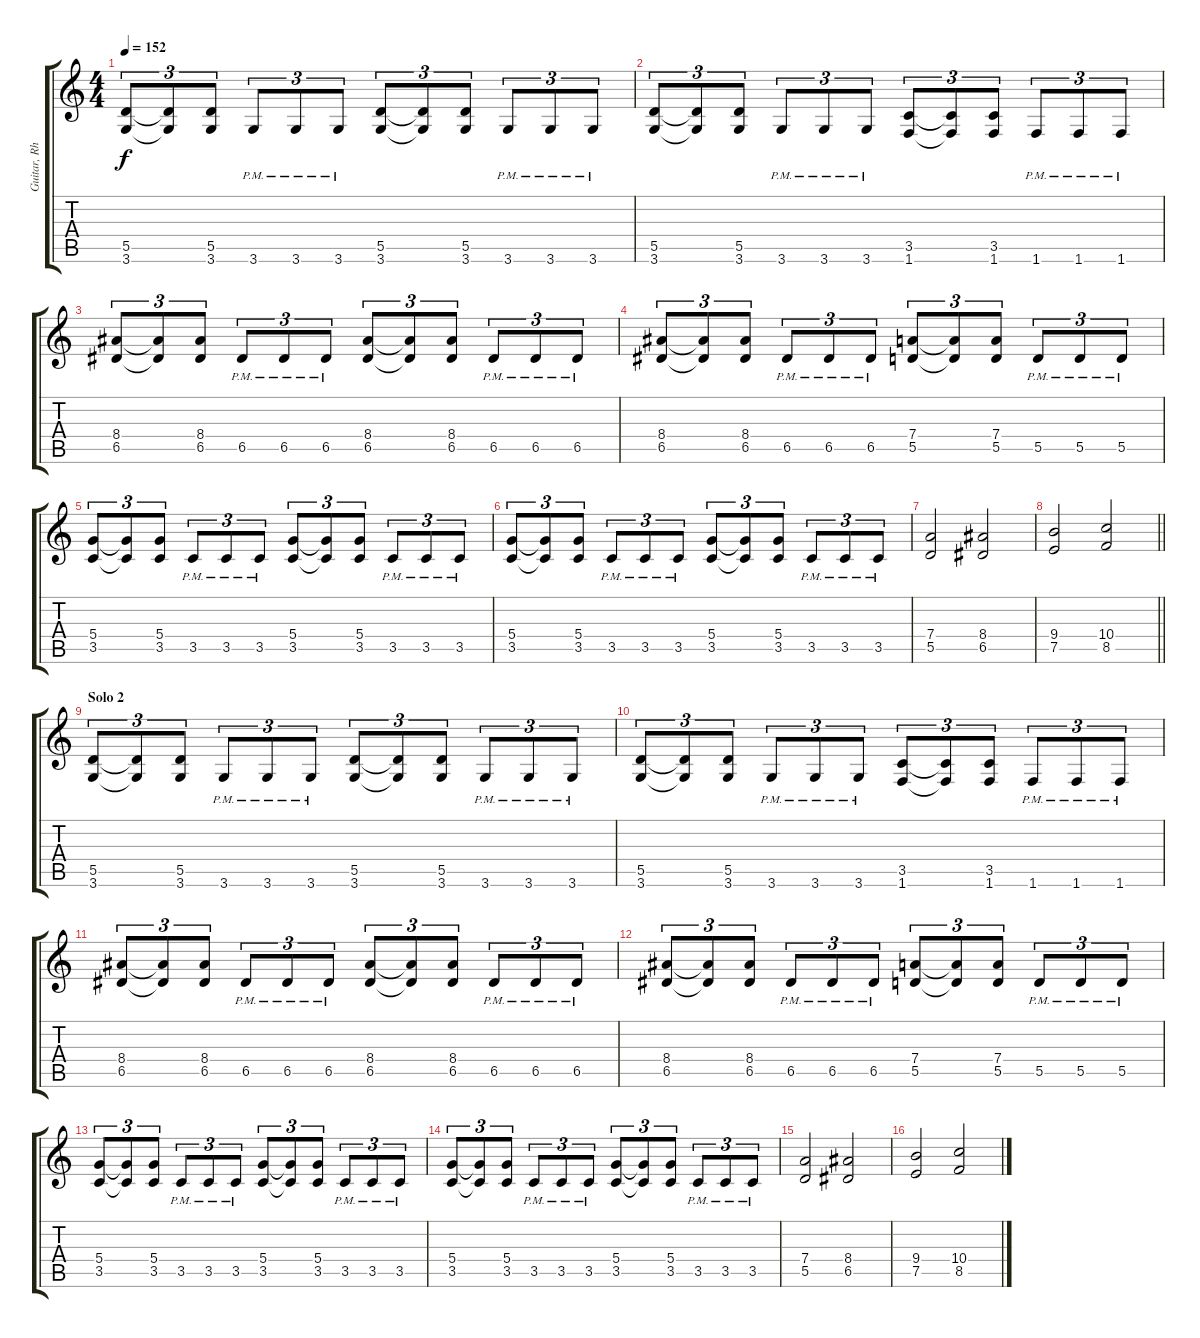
\track ("Guitar, Rhythm" "Guitar, Rh") {instrument overdrivenguitar}
\staff {score tabs}
\tuning (E4 B3 G3 D3 A2 E2) {hide}
\ts (4 4)
\tempo 152
\clef g2
\ks c
(5.5 3.6).8{tu (3 2) dy f} (5.5{t} 3.6{t}).8{tu (3 2)} (5.5 3.6).8{tu (3 2)} 3.6{pm}.8{tu (3 2)} 3.6{pm}.8{tu (3 2)} 3.6{pm}.8{tu (3 2)} (5.5 3.6).8{tu (3 2)} (5.5{t} 3.6{t}).8{tu (3 2)} (5.5 3.6).8{tu (3 2)} 3.6{pm}.8{tu (3 2)} 3.6{pm}.8{tu (3 2)} 3.6{pm}.8{tu (3 2)} |
(5.5 3.6).8{tu (3 2)} (5.5{t} 3.6{t}).8{tu (3 2)} (5.5 3.6).8{tu (3 2)} 3.6{pm}.8{tu (3 2)} 3.6{pm}.8{tu (3 2)} 3.6{pm}.8{tu (3 2)} (3.5 1.6).8{tu (3 2)} (3.5{t} 1.6{t}).8{tu (3 2)} (3.5 1.6).8{tu (3 2)} 1.6{pm}.8{tu (3 2)} 1.6{pm}.8{tu (3 2)} 1.6{pm}.8{tu (3 2)} |
(8.4 6.5).8{tu (3 2)} (8.4{t} 6.5{t}).8{tu (3 2)} (8.4 6.5).8{tu (3 2)} 6.5{pm}.8{tu (3 2)} 6.5{pm}.8{tu (3 2)} 6.5{pm}.8{tu (3 2)} (8.4 6.5).8{tu (3 2)} (8.4{t} 6.5{t}).8{tu (3 2)} (8.4 6.5).8{tu (3 2)} 6.5{pm}.8{tu (3 2)} 6.5{pm}.8{tu (3 2)} 6.5{pm}.8{tu (3 2)} |
(8.4 6.5).8{tu (3 2)} (8.4{t} 6.5{t}).8{tu (3 2)} (8.4 6.5).8{tu (3 2)} 6.5{pm}.8{tu (3 2)} 6.5{pm}.8{tu (3 2)} 6.5{pm}.8{tu (3 2)} (7.4 5.5).8{tu (3 2)} (7.4{t} 5.5{t}).8{tu (3 2)} (7.4 5.5).8{tu (3 2)} 5.5{pm}.8{tu (3 2)} 5.5{pm}.8{tu (3 2)} 5.5{pm}.8{tu (3 2)} |
(5.4 3.5).8{tu (3 2)} (5.4{t} 3.5{t}).8{tu (3 2)} (5.4 3.5).8{tu (3 2)} 3.5{pm}.8{tu (3 2)} 3.5{pm}.8{tu (3 2)} 3.5{pm}.8{tu (3 2)} (5.4 3.5).8{tu (3 2)} (5.4{t} 3.5{t}).8{tu (3 2)} (5.4 3.5).8{tu (3 2)} 3.5{pm}.8{tu (3 2)} 3.5{pm}.8{tu (3 2)} 3.5{pm}.8{tu (3 2)} |
(5.4 3.5).8{tu (3 2)} (5.4{t} 3.5{t}).8{tu (3 2)} (5.4 3.5).8{tu (3 2)} 3.5{pm}.8{tu (3 2)} 3.5{pm}.8{tu (3 2)} 3.5{pm}.8{tu (3 2)} (5.4 3.5).8{tu (3 2)} (5.4{t} 3.5{t}).8{tu (3 2)} (5.4 3.5).8{tu (3 2)} 3.5{pm}.8{tu (3 2)} 3.5{pm}.8{tu (3 2)} 3.5{pm}.8{tu (3 2)} |
(7.4 5.5).2 (8.4 6.5).2 |
\barLineRight lightlight
(9.4 7.5).2 (10.4 8.5).2 |
\section ("" "Solo 2")
(5.5 3.6).8{tu (3 2)} (5.5{t} 3.6{t}).8{tu (3 2)} (5.5 3.6).8{tu (3 2)} 3.6{pm}.8{tu (3 2)} 3.6{pm}.8{tu (3 2)} 3.6{pm}.8{tu (3 2)} (5.5 3.6).8{tu (3 2)} (5.5{t} 3.6{t}).8{tu (3 2)} (5.5 3.6).8{tu (3 2)} 3.6{pm}.8{tu (3 2)} 3.6{pm}.8{tu (3 2)} 3.6{pm}.8{tu (3 2)} |
(5.5 3.6).8{tu (3 2)} (5.5{t} 3.6{t}).8{tu (3 2)} (5.5 3.6).8{tu (3 2)} 3.6{pm}.8{tu (3 2)} 3.6{pm}.8{tu (3 2)} 3.6{pm}.8{tu (3 2)} (3.5 1.6).8{tu (3 2)} (3.5{t} 1.6{t}).8{tu (3 2)} (3.5 1.6).8{tu (3 2)} 1.6{pm}.8{tu (3 2)} 1.6{pm}.8{tu (3 2)} 1.6{pm}.8{tu (3 2)} |
(8.4 6.5).8{tu (3 2)} (8.4{t} 6.5{t}).8{tu (3 2)} (8.4 6.5).8{tu (3 2)} 6.5{pm}.8{tu (3 2)} 6.5{pm}.8{tu (3 2)} 6.5{pm}.8{tu (3 2)} (8.4 6.5).8{tu (3 2)} (8.4{t} 6.5{t}).8{tu (3 2)} (8.4 6.5).8{tu (3 2)} 6.5{pm}.8{tu (3 2)} 6.5{pm}.8{tu (3 2)} 6.5{pm}.8{tu (3 2)} |
(8.4 6.5).8{tu (3 2)} (8.4{t} 6.5{t}).8{tu (3 2)} (8.4 6.5).8{tu (3 2)} 6.5{pm}.8{tu (3 2)} 6.5{pm}.8{tu (3 2)} 6.5{pm}.8{tu (3 2)} (7.4 5.5).8{tu (3 2)} (7.4{t} 5.5{t}).8{tu (3 2)} (7.4 5.5).8{tu (3 2)} 5.5{pm}.8{tu (3 2)} 5.5{pm}.8{tu (3 2)} 5.5{pm}.8{tu (3 2)} |
(5.4 3.5).8{tu (3 2)} (5.4{t} 3.5{t}).8{tu (3 2)} (5.4 3.5).8{tu (3 2)} 3.5{pm}.8{tu (3 2)} 3.5{pm}.8{tu (3 2)} 3.5{pm}.8{tu (3 2)} (5.4 3.5).8{tu (3 2)} (5.4{t} 3.5{t}).8{tu (3 2)} (5.4 3.5).8{tu (3 2)} 3.5{pm}.8{tu (3 2)} 3.5{pm}.8{tu (3 2)} 3.5{pm}.8{tu (3 2)} |
(5.4 3.5).8{tu (3 2)} (5.4{t} 3.5{t}).8{tu (3 2)} (5.4 3.5).8{tu (3 2)} 3.5{pm}.8{tu (3 2)} 3.5{pm}.8{tu (3 2)} 3.5{pm}.8{tu (3 2)} (5.4 3.5).8{tu (3 2)} (5.4{t} 3.5{t}).8{tu (3 2)} (5.4 3.5).8{tu (3 2)} 3.5{pm}.8{tu (3 2)} 3.5{pm}.8{tu (3 2)} 3.5{pm}.8{tu (3 2)} |
(7.4 5.5).2 (8.4 6.5).2 |
(9.4 7.5).2 (10.4 8.5).2
